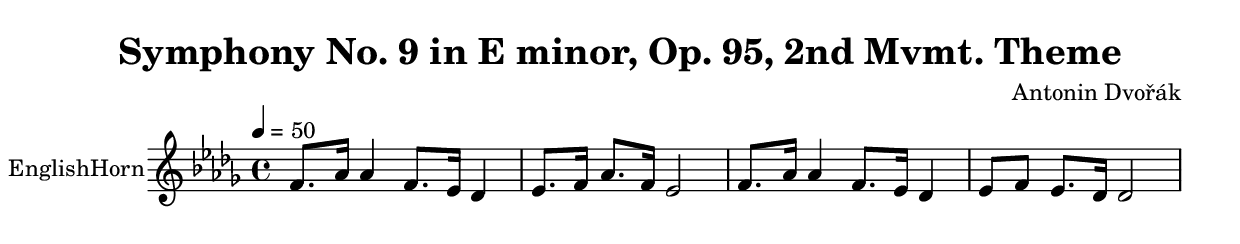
% Generated using Music Processing Suite (MPS)
\version "2.12.0"
#(set-default-paper-size "a4")

\header {
    title = "Symphony No. 9 in E minor, Op. 95, 2nd Mvmt. Theme"
    composer = "Antonin Dvořák"
}

\score {
    <<

        \new Staff {
            \set Staff.instrumentName = #"EnglishHorn"
            \set Staff.midiInstrument = #"english horn"
            \clef treble
            \time 4/4
            \tempo 4 = 50
            \key des \major
            f'8.
            as'16
            as'4
            f'8.
            es'16
            des'4
            es'8.
            f'16
            as'8.
            f'16
            es'2
            f'8.
            as'16
            as'4
            f'8.
            es'16
            des'4
            es'8
            f'
            es'8.
            des'16
            des'2
        }

    >>

    \midi {
        \context {
            \Score
            tempoWholesPerMinute = #(ly:make-moment 120 4)
        }
    }
    \layout {}
}

